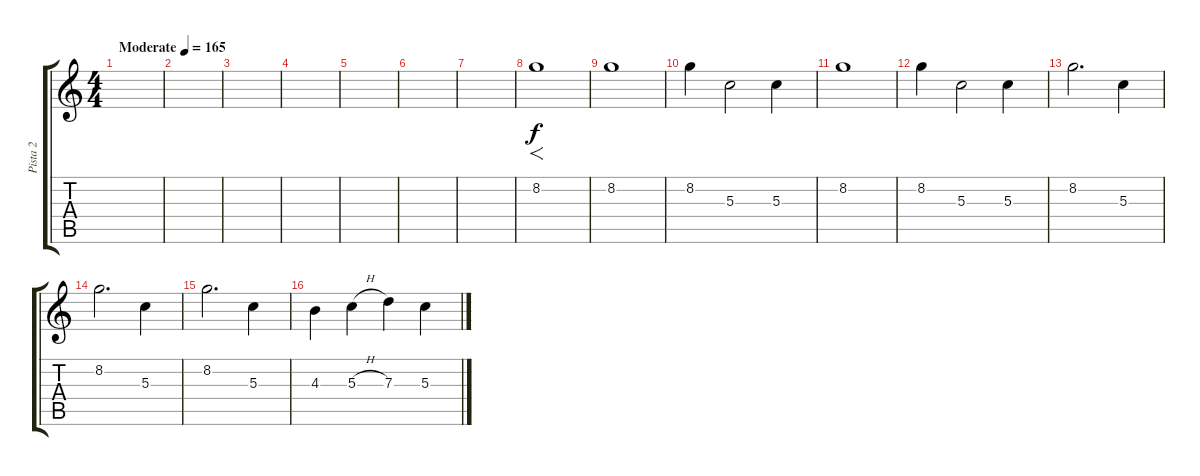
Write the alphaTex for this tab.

\track ("Pista 2" "Pista 2") {instrument distortionguitar}
\staff {score tabs}
\tuning (E4 B3 G3 D3 A2 E2) {hide}
\ts (4 4)
\tempo (165 "Moderate")
\clef g2
\ks c
|
|
|
|
|
|
|
8.2.1{f} |
8.2.1 |
8.2.4 5.3.2 5.3.4 |
8.2.1 |
8.2.4 5.3.2 5.3.4 |
8.2.2{d} 5.3.4 |
8.2.2{d} 5.3.4 |
8.2.2{d} 5.3.4 |
4.3.4 5.3{h}.4 7.3.4 5.3.4
